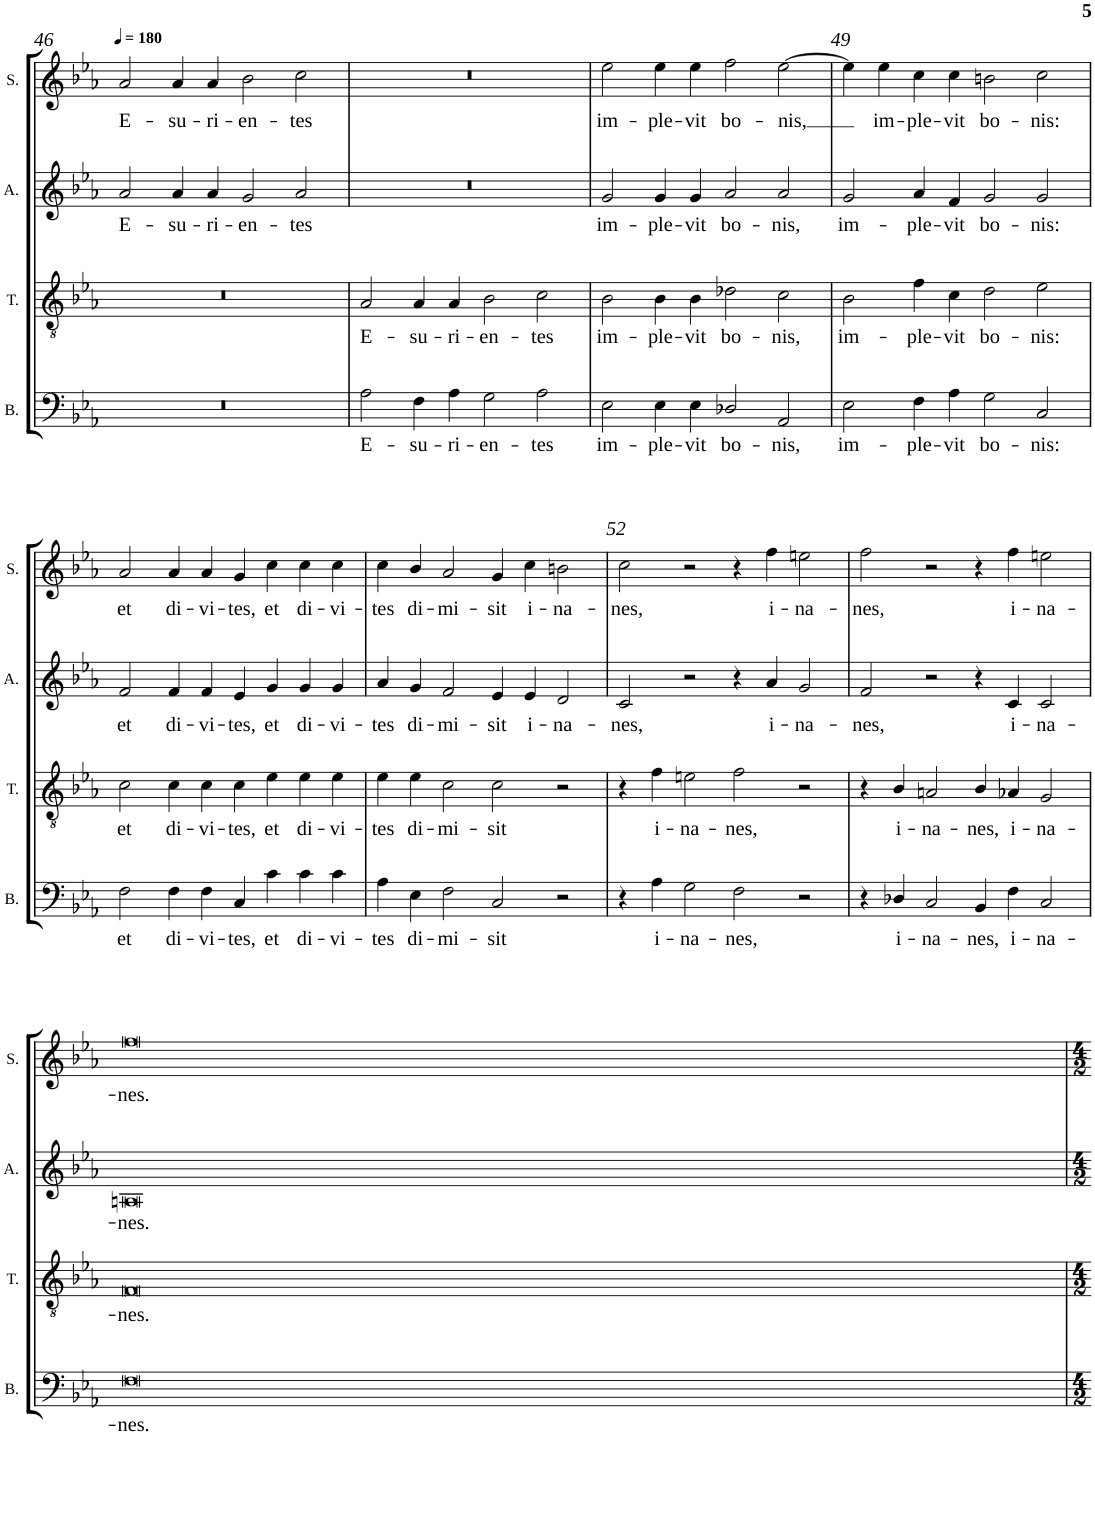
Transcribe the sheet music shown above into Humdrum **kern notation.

**kern	**text	**kern	**text	**kern	**text	**kern	**text
*part4	*part4	*part3	*part3	*part2	*part2	*part1	*part1
*staff4	*staff4	*staff3	*staff3	*staff2	*staff2	*staff1	*staff1
*I"Bass	*	*I"Tenor	*	*I"Alto	*	*I"Soprano	*
*I'B.	*	*I'T.	*	*I'A.	*	*I'S.	*
!!LO:PB:g=z
*clefF4	*	*clefGv2	*	*clefG2	*	*clefG2	*
*k[b-e-a-]	*	*k[b-e-a-]	*	*k[b-e-a-]	*	*k[b-e-a-]	*
*M4/2	*	*M4/2	*	*M4/2	*	*M4/2	*
*MM180	*	*MM180	*	*MM180	*	*MM180	*
=46	=46	=46	=46	=46	=46	=46	=46
!	!	!	!	!	!LO:LY:b	!	!LO:LY:b
0r	.	0r	.	2a-/	E-	2a-/	E-
!	!	!	!	!	!LO:LY:b	!	!LO:LY:b
.	.	.	.	4a-/	-su-	4a-/	-su-
!	!	!	!	!	!LO:LY:b	!	!LO:LY:b
.	.	.	.	4a-/	-ri-	4a-/	-ri-
!	!	!	!	!	!LO:LY:b	!	!LO:LY:b
.	.	.	.	2g/	-en-	2b-\	-en-
!	!	!	!	!	!LO:LY:b	!	!LO:LY:b
.	.	.	.	2a-/	-tes	2cc\	-tes
=47	=47	=47	=47	=47	=47	=47	=47
!	!LO:LY:b	!	!LO:LY:b	!	!	!	!
2A-\	E-	2A-/	E-	0r	.	0r	.
!	!LO:LY:b	!	!LO:LY:b	!	!	!	!
4F\	-su-	4A-/	-su-	.	.	.	.
!	!LO:LY:b	!	!LO:LY:b	!	!	!	!
4A-\	-ri-	4A-/	-ri-	.	.	.	.
!	!LO:LY:b	!	!LO:LY:b	!	!	!	!
2G\	-en-	2B-\	-en-	.	.	.	.
!	!LO:LY:b	!	!LO:LY:b	!	!	!	!
2A-\	-tes	2c\	-tes	.	.	.	.
=48	=48	=48	=48	=48	=48	=48	=48
!	!LO:LY:b	!	!LO:LY:b	!	!LO:LY:b	!	!LO:LY:b
2E-\	im-	2B-\	im-	2g/	im-	2ee-\	im-
!	!LO:LY:b	!	!LO:LY:b	!	!LO:LY:b	!	!LO:LY:b
4E-\	-ple-	4B-\	-ple-	4g/	-ple-	4ee-\	-ple-
!	!LO:LY:b	!	!LO:LY:b	!	!LO:LY:b	!	!LO:LY:b
4E-\	-vit	4B-\	-vit	4g/	-vit	4ee-\	-vit
!	!LO:LY:b	!	!LO:LY:b	!	!LO:LY:b	!	!LO:LY:b
2D-X/	bo-	2d-X\	bo-	2a-/	bo-	2ff\	bo-
!	!LO:LY:b	!	!LO:LY:b	!	!LO:LY:b	!	!LO:LY:b
2AA-/	-nis,	2c\	-nis,	2a-/	-nis,	[2ee-\	-nis,
=49	=49	=49	=49	=49	=49	=49	=49
!	!LO:LY:b	!	!LO:LY:b	!	!LO:LY:b	!	!
2E-\	im-	2B-\	im-	2g/	im-	4ee-\]	.
!	!	!	!	!	!	!	!LO:LY:b
.	.	.	.	.	.	4ee-\	im-
!	!LO:LY:b	!	!LO:LY:b	!	!LO:LY:b	!	!LO:LY:b
4F\	-ple-	4f\	-ple-	4a-/	-ple-	4cc\	-ple-
!	!LO:LY:b	!	!LO:LY:b	!	!LO:LY:b	!	!LO:LY:b
4A-\	-vit	4c\	-vit	4f/	-vit	4cc\	-vit
!	!LO:LY:b	!	!LO:LY:b	!	!LO:LY:b	!	!LO:LY:b
2G\	bo-	2d\	bo-	2g/	bo-	2bn\	bo-
!	!LO:LY:b	!	!LO:LY:b	!	!LO:LY:b	!	!LO:LY:b
2C/	-nis:	2e-\	-nis:	2g/	-nis:	2cc\	-nis:
!!LO:LB:g=z
=50	=50	=50	=50	=50	=50	=50	=50
!	!LO:LY:b	!	!LO:LY:b	!	!LO:LY:b	!	!LO:LY:b
2F\	et	2c\	et	2f/	et	2a-/	et
!	!LO:LY:b	!	!LO:LY:b	!	!LO:LY:b	!	!LO:LY:b
4F\	di-	4c\	di-	4f/	di-	4a-/	di-
!	!LO:LY:b	!	!LO:LY:b	!	!LO:LY:b	!	!LO:LY:b
4F\	-vi-	4c\	-vi-	4f/	-vi-	4a-/	-vi-
!	!LO:LY:b	!	!LO:LY:b	!	!LO:LY:b	!	!LO:LY:b
4C/	-tes,	4c\	-tes,	4e-/	-tes,	4g/	-tes,
!	!LO:LY:b	!	!LO:LY:b	!	!LO:LY:b	!	!LO:LY:b
4c\	et	4e-\	et	4g/	et	4cc\	et
!	!LO:LY:b	!	!LO:LY:b	!	!LO:LY:b	!	!LO:LY:b
4c\	di-	4e-\	di-	4g/	di-	4cc\	di-
!	!LO:LY:b	!	!LO:LY:b	!	!LO:LY:b	!	!LO:LY:b
4c\	-vi-	4e-\	-vi-	4g/	-vi-	4cc\	-vi-
=51	=51	=51	=51	=51	=51	=51	=51
!	!LO:LY:b	!	!LO:LY:b	!	!LO:LY:b	!	!LO:LY:b
4A-\	-tes	4e-\	-tes	4a-/	-tes	4cc\	-tes
!	!LO:LY:b	!	!LO:LY:b	!	!LO:LY:b	!	!LO:LY:b
4E-\	di-	4e-\	di-	4g/	di-	4b-/	di-
!	!LO:LY:b	!	!LO:LY:b	!	!LO:LY:b	!	!LO:LY:b
2F\	-mi-	2c\	-mi-	2f/	-mi-	2a-/	-mi-
!	!LO:LY:b	!	!LO:LY:b	!	!LO:LY:b	!	!LO:LY:b
2C/	-sit	2c\	-sit	4e-/	-sit	4g/	-sit
!	!	!	!	!	!LO:LY:b	!	!LO:LY:b
.	.	.	.	4e-/	i-	4cc\	i-
!	!	!	!	!	!LO:LY:b	!	!LO:LY:b
2r	.	2r	.	2d/	-na-	2bn\	-na-
=52	=52	=52	=52	=52	=52	=52	=52
!	!	!	!	!	!LO:LY:b	!	!LO:LY:b
4r	.	4r	.	2c/	-nes,	2cc\	-nes,
!	!LO:LY:b	!	!LO:LY:b	!	!	!	!
4A-\	i-	4f\	i-	.	.	.	.
!	!LO:LY:b	!	!LO:LY:b	!	!	!	!
2G\	-na-	2en\	-na-	2r	.	2r	.
!	!LO:LY:b	!	!LO:LY:b	!	!	!	!
2F\	-nes,	2f\	-nes,	4r	.	4r	.
!	!	!	!	!	!LO:LY:b	!	!LO:LY:b
.	.	.	.	4a-/	i-	4ff\	i-
!	!	!	!	!	!LO:LY:b	!	!LO:LY:b
2r	.	2r	.	2g/	-na-	2een\	-na-
=53	=53	=53	=53	=53	=53	=53	=53
!	!	!	!	!	!LO:LY:b	!	!LO:LY:b
4r	.	4r	.	2f/	-nes,	2ff\	-nes,
!	!LO:LY:b	!	!LO:LY:b	!	!	!	!
4D-X/	i-	4B-/	i-	.	.	.	.
!	!LO:LY:b	!	!LO:LY:b	!	!	!	!
2C/	-na-	2An/	-na-	2r	.	2r	.
!	!LO:LY:b	!	!LO:LY:b	!	!	!	!
4BB-/	-nes,	4B-/	-nes,	4r	.	4r	.
!	!LO:LY:b	!	!LO:LY:b	!	!LO:LY:b	!	!LO:LY:b
4F\	i-	4A-X/	i-	4c/	i-	4ff\	i-
!	!LO:LY:b	!	!LO:LY:b	!	!LO:LY:b	!	!LO:LY:b
2C/	-na-	2G/	-na-	2c/	-na-	2een\	-na-
!!LO:LB:g=z
=54	=54	=54	=54	=54	=54	=54	=54
!	!LO:LY:b	!	!LO:LY:b	!	!LO:LY:b	!	!LO:LY:b
0F	-nes.	0F	-nes.	0An	-nes.	0ff	-nes.
=	=	=	=	=	=	=	=
*-	*-	*-	*-	*-	*-	*-	*-
